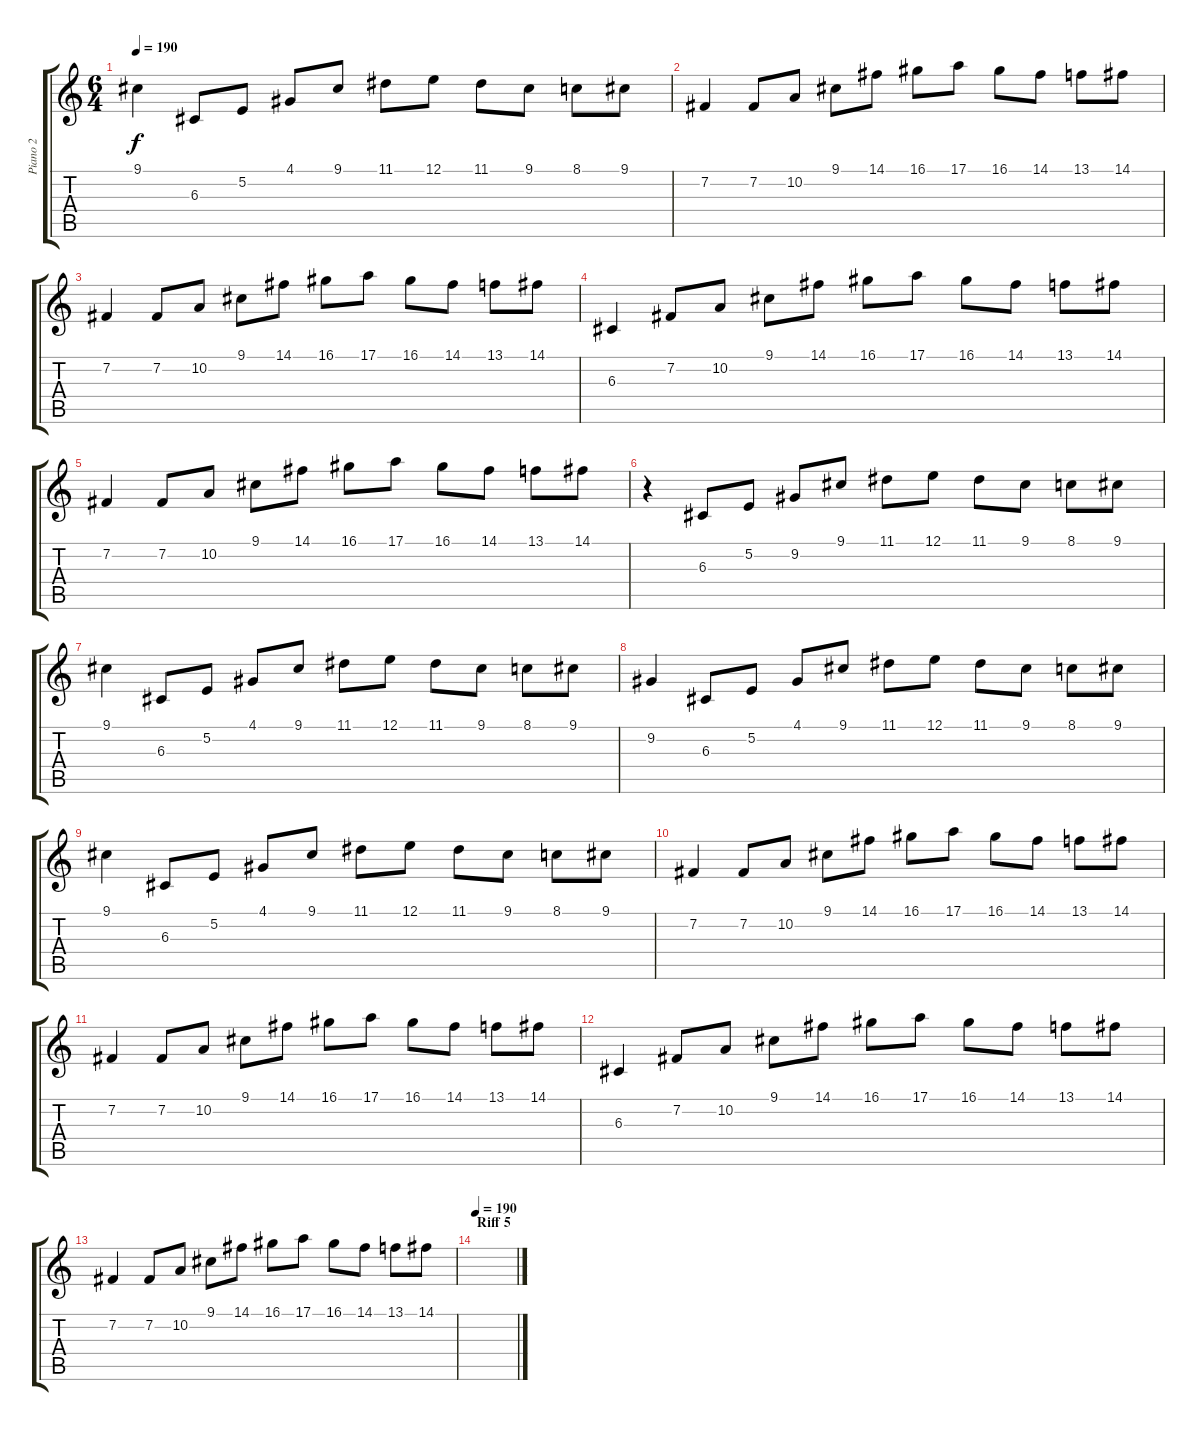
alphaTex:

\track ("Piano 2" "Piano 2") {instrument pad1newage}
\staff {score tabs}
\tuning (E4 B3 G3 D3 A2 E2) {hide}
\ts (6 4)
\tempo 190
\clef g2
\ks c
9.1.4{dy f} 6.3.8 5.2.8 4.1.8 9.1.8 11.1.8 12.1.8 11.1.8 9.1.8 8.1.8 9.1.8 |
7.2.4 7.2.8 10.2.8 9.1.8 14.1.8 16.1.8 17.1.8 16.1.8 14.1.8 13.1.8 14.1.8 |
7.2.4 7.2.8 10.2.8 9.1.8 14.1.8 16.1.8 17.1.8 16.1.8 14.1.8 13.1.8 14.1.8 |
6.3.4 7.2.8 10.2.8 9.1.8 14.1.8 16.1.8 17.1.8 16.1.8 14.1.8 13.1.8 14.1.8 |
7.2.4 7.2.8 10.2.8 9.1.8 14.1.8 16.1.8 17.1.8 16.1.8 14.1.8 13.1.8 14.1.8 |
r.4 6.3.8 5.2.8 9.2.8 9.1.8 11.1.8 12.1.8 11.1.8 9.1.8 8.1.8 9.1.8 |
9.1.4 6.3.8 5.2.8 4.1.8 9.1.8 11.1.8 12.1.8 11.1.8 9.1.8 8.1.8 9.1.8 |
9.2.4 6.3.8 5.2.8 4.1.8 9.1.8 11.1.8 12.1.8 11.1.8 9.1.8 8.1.8 9.1.8 |
9.1.4 6.3.8 5.2.8 4.1.8 9.1.8 11.1.8 12.1.8 11.1.8 9.1.8 8.1.8 9.1.8 |
7.2.4 7.2.8 10.2.8 9.1.8 14.1.8 16.1.8 17.1.8 16.1.8 14.1.8 13.1.8 14.1.8 |
7.2.4 7.2.8 10.2.8 9.1.8 14.1.8 16.1.8 17.1.8 16.1.8 14.1.8 13.1.8 14.1.8 |
6.3.4 7.2.8 10.2.8 9.1.8 14.1.8 16.1.8 17.1.8 16.1.8 14.1.8 13.1.8 14.1.8 |
7.2.4 7.2.8 10.2.8 9.1.8 14.1.8 16.1.8 17.1.8 16.1.8 14.1.8 13.1.8 14.1.8 |
\section ("" "Riff 5")
\tempo 190
